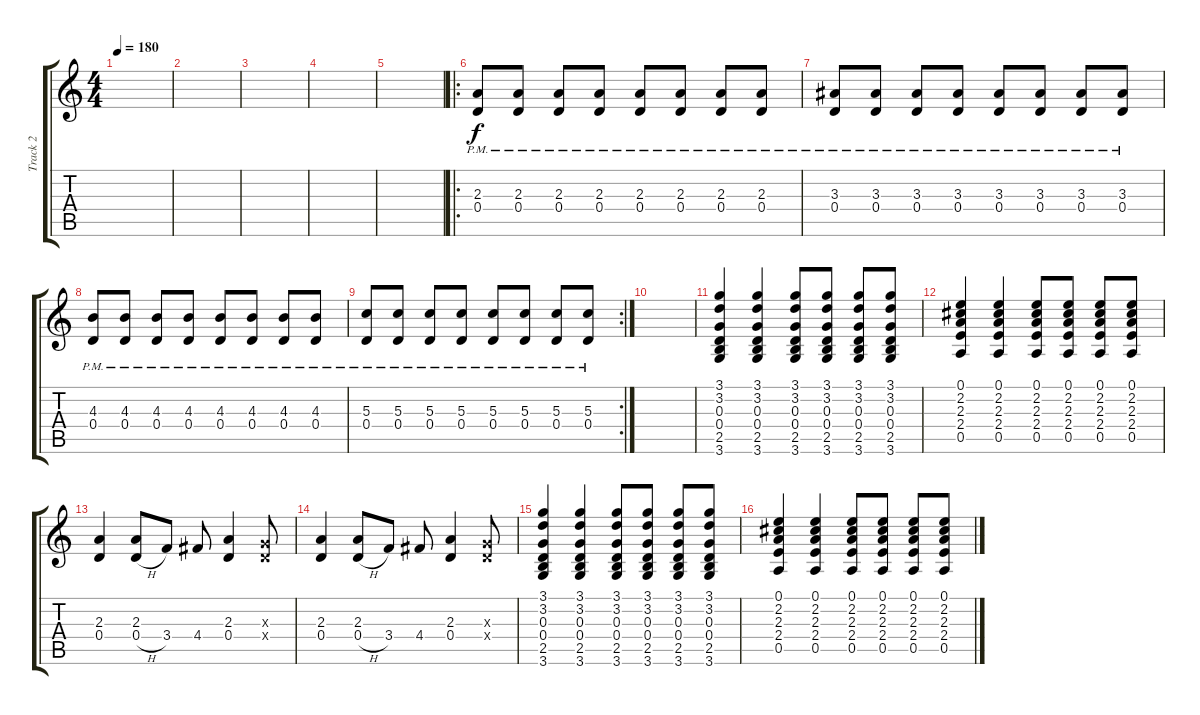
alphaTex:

\track ("Track 2" "Track 2") {instrument overdrivenguitar}
\staff {score tabs}
\tuning (E4 B3 G3 D3 A2 E2) {hide}
\ts (4 4)
\tempo 180
\clef g2
\ks c
|
|
|
|
|
\ro
(2.3{pm} 0.4{pm}).8 (2.3{pm} 0.4{pm}).8 (2.3{pm} 0.4{pm}).8 (2.3{pm} 0.4{pm}).8 (2.3{pm} 0.4{pm}).8 (2.3{pm} 0.4{pm}).8 (2.3{pm} 0.4{pm}).8 (2.3{pm} 0.4{pm}).8 |
(3.3{pm} 0.4{pm}).8 (3.3{pm} 0.4{pm}).8 (3.3{pm} 0.4{pm}).8 (3.3{pm} 0.4{pm}).8 (3.3{pm} 0.4{pm}).8 (3.3{pm} 0.4{pm}).8 (3.3{pm} 0.4{pm}).8 (3.3{pm} 0.4{pm}).8 |
(4.3{pm} 0.4{pm}).8 (4.3{pm} 0.4{pm}).8 (4.3{pm} 0.4{pm}).8 (4.3{pm} 0.4{pm}).8 (4.3{pm} 0.4{pm}).8 (4.3{pm} 0.4{pm}).8 (4.3{pm} 0.4{pm}).8 (4.3{pm} 0.4{pm}).8 |
\rc 2
(5.3{pm} 0.4{pm}).8 (5.3{pm} 0.4{pm}).8 (5.3{pm} 0.4{pm}).8 (5.3{pm} 0.4{pm}).8 (5.3{pm} 0.4{pm}).8 (5.3{pm} 0.4{pm}).8 (5.3{pm} 0.4{pm}).8 (5.3{pm} 0.4{pm}).8 |
|
(3.1 3.2 0.3 0.4 2.5 3.6).4 (3.1 3.2 0.3 0.4 2.5 3.6).4 (3.1 3.2 0.3 0.4 2.5 3.6).8 (3.1 3.2 0.3 0.4 2.5 3.6).8 (3.1 3.2 0.3 0.4 2.5 3.6).8 (3.1 3.2 0.3 0.4 2.5 3.6).8 |
(0.1 2.2 2.3 2.4 0.5).4 (0.1 2.2 2.3 2.4 0.5).4 (0.1 2.2 2.3 2.4 0.5).8 (0.1 2.2 2.3 2.4 0.5).8 (0.1 2.2 2.3 2.4 0.5).8 (0.1 2.2 2.3 2.4 0.5).8 |
(2.3 0.4).4 (2.3 0.4{h}).8 3.4.8 4.4.8 (2.3 0.4).4 (0.3{x} 0.4{x}).8 |
(2.3 0.4).4 (2.3 0.4{h}).8 3.4.8 4.4.8 (2.3 0.4).4 (0.3{x} 0.4{x}).8 |
(3.1 3.2 0.3 0.4 2.5 3.6).4 (3.1 3.2 0.3 0.4 2.5 3.6).4 (3.1 3.2 0.3 0.4 2.5 3.6).8 (3.1 3.2 0.3 0.4 2.5 3.6).8 (3.1 3.2 0.3 0.4 2.5 3.6).8 (3.1 3.2 0.3 0.4 2.5 3.6).8 |
(0.1 2.2 2.3 2.4 0.5).4 (0.1 2.2 2.3 2.4 0.5).4 (0.1 2.2 2.3 2.4 0.5).8 (0.1 2.2 2.3 2.4 0.5).8 (0.1 2.2 2.3 2.4 0.5).8 (0.1 2.2 2.3 2.4 0.5).8
